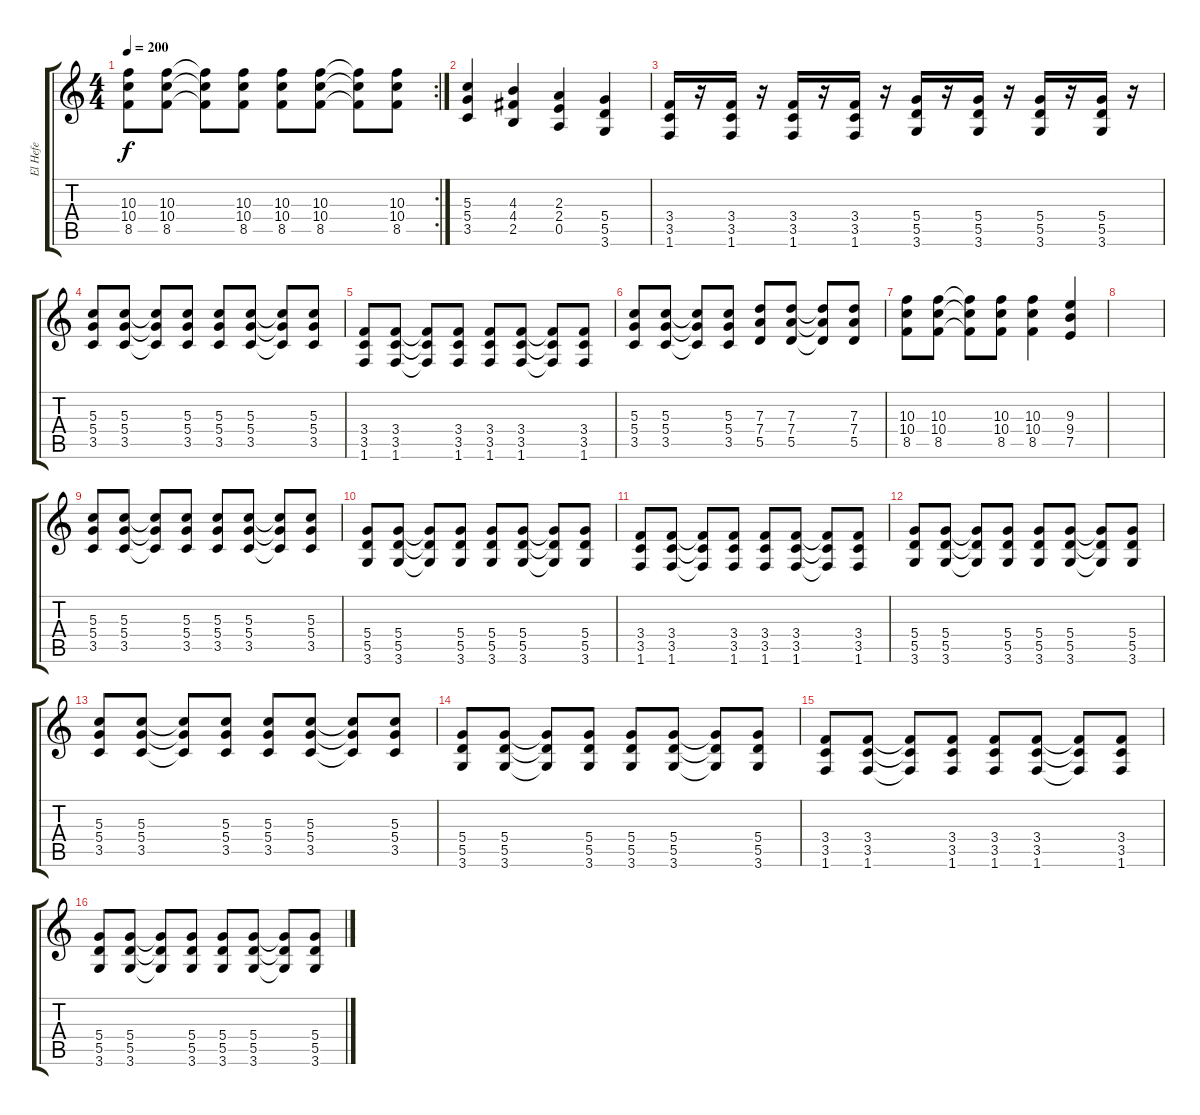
\track ("El Hefe" "El Hefe") {instrument distortionguitar}
\staff {score tabs}
\tuning (E4 B3 G3 D3 A2 E2) {hide}
\rc 2
\ts (4 4)
\tempo 200
\clef g2
\ks c
(10.3 10.4 8.5).8{dy f} (10.3 10.4 8.5).8 (10.3{t} 10.4{t} 8.5{t}).8 (10.3 10.4 8.5).8 (10.3 10.4 8.5).8 (10.3 10.4 8.5).8 (10.3{t} 10.4{t} 8.5{t}).8 (10.3 10.4 8.5).8 |
(5.3 5.4 3.5).4 (4.3 4.4 2.5).4 (2.3 2.4 0.5).4 (5.4 5.5 3.6).4 |
(3.4 3.5 1.6).16{instrument electricguitarmuted} r.16 (3.4 3.5 1.6).16 r.16 (3.4 3.5 1.6).16 r.16 (3.4 3.5 1.6).16 r.16 (5.4 5.5 3.6).16 r.16 (5.4 5.5 3.6).16 r.16 (5.4 5.5 3.6).16 r.16 (5.4 5.5 3.6).16 r.16 |
(5.3 5.4 3.5).8{instrument distortionguitar} (5.3 5.4 3.5).8 (5.3{t} 5.4{t} 3.5{t}).8 (5.3 5.4 3.5).8 (5.3 5.4 3.5).8 (5.3 5.4 3.5).8 (5.3{t} 5.4{t} 3.5{t}).8 (5.3 5.4 3.5).8 |
(3.4 3.5 1.6).8 (3.4 3.5 1.6).8 (3.4{t} 3.5{t} 1.6{t}).8 (3.4 3.5 1.6).8 (3.4 3.5 1.6).8 (3.4 3.5 1.6).8 (3.4{t} 3.5{t} 1.6{t}).8 (3.4 3.5 1.6).8 |
(5.3 5.4 3.5).8{instrument distortionguitar} (5.3 5.4 3.5).8 (5.3{t} 5.4{t} 3.5{t}).8 (5.3 5.4 3.5).8 (7.3 7.4 5.5).8 (7.3 7.4 5.5).8 (7.3{t} 7.4{t} 5.5{t}).8 (7.3 7.4 5.5).8 |
(10.3 10.4 8.5).8 (10.3 10.4 8.5).8 (10.3{t} 10.4{t} 8.5{t}).8 (10.3 10.4 8.5).8 (10.3 10.4 8.5).4 (9.3 9.4 7.5).4 |
|
(5.3 5.4 3.5).8 (5.3 5.4 3.5).8 (5.3{t} 5.4{t} 3.5{t}).8 (5.3 5.4 3.5).8 (5.3 5.4 3.5).8 (5.3 5.4 3.5).8 (5.3{t} 5.4{t} 3.5{t}).8 (5.3 5.4 3.5).8 |
(5.4 5.5 3.6).8 (5.4 5.5 3.6).8 (5.4{t} 5.5{t} 3.6{t}).8 (5.4 5.5 3.6).8 (5.4 5.5 3.6).8 (5.4 5.5 3.6).8 (5.4{t} 5.5{t} 3.6{t}).8 (5.4 5.5 3.6).8 |
(3.4 3.5 1.6).8 (3.4 3.5 1.6).8 (3.4{t} 3.5{t} 1.6{t}).8 (3.4 3.5 1.6).8 (3.4 3.5 1.6).8 (3.4 3.5 1.6).8 (3.4{t} 3.5{t} 1.6{t}).8 (3.4 3.5 1.6).8 |
(5.4 5.5 3.6).8 (5.4 5.5 3.6).8 (5.4{t} 5.5{t} 3.6{t}).8 (5.4 5.5 3.6).8 (5.4 5.5 3.6).8 (5.4 5.5 3.6).8 (5.4{t} 5.5{t} 3.6{t}).8 (5.4 5.5 3.6).8 |
(5.3 5.4 3.5).8 (5.3 5.4 3.5).8 (5.3{t} 5.4{t} 3.5{t}).8 (5.3 5.4 3.5).8 (5.3 5.4 3.5).8 (5.3 5.4 3.5).8 (5.3{t} 5.4{t} 3.5{t}).8 (5.3 5.4 3.5).8 |
(5.4 5.5 3.6).8 (5.4 5.5 3.6).8 (5.4{t} 5.5{t} 3.6{t}).8 (5.4 5.5 3.6).8 (5.4 5.5 3.6).8 (5.4 5.5 3.6).8 (5.4{t} 5.5{t} 3.6{t}).8 (5.4 5.5 3.6).8 |
(3.4 3.5 1.6).8 (3.4 3.5 1.6).8 (3.4{t} 3.5{t} 1.6{t}).8 (3.4 3.5 1.6).8 (3.4 3.5 1.6).8 (3.4 3.5 1.6).8 (3.4{t} 3.5{t} 1.6{t}).8 (3.4 3.5 1.6).8 |
(5.4 5.5 3.6).8 (5.4 5.5 3.6).8 (5.4{t} 5.5{t} 3.6{t}).8 (5.4 5.5 3.6).8 (5.4 5.5 3.6).8 (5.4 5.5 3.6).8 (5.4{t} 5.5{t} 3.6{t}).8 (5.4 5.5 3.6).8
